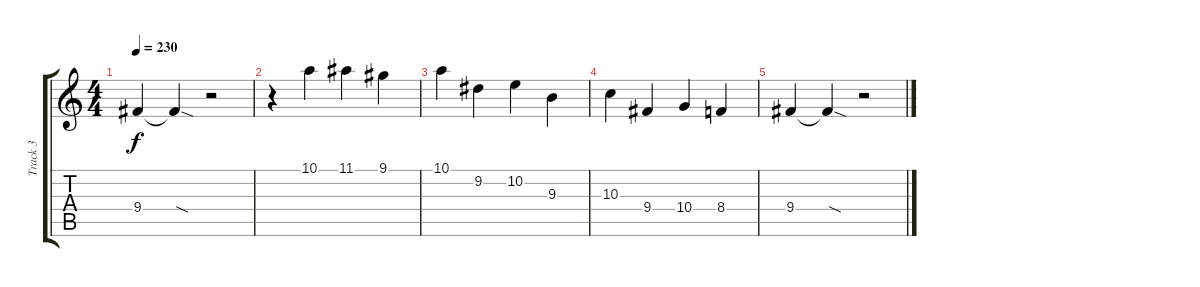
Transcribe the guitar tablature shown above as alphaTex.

\track ("Track 3" "Track 3") {instrument distortionguitar}
\staff {score tabs}
\tuning (B3 Gb3 D3 A2 E2 B1) {hide}
\ts (4 4)
\tempo 230
\clef g2
\ks c
9.4.4{dy f} 9.4{sod t}.4 r.2 |
r.4 10.1.4 11.1.4 9.1.4 |
10.1.4 9.2.4 10.2.4 9.3.4 |
10.3.4 9.4.4 10.4.4 8.4.4 |
9.4.4 9.4{sod t}.4 r.2
